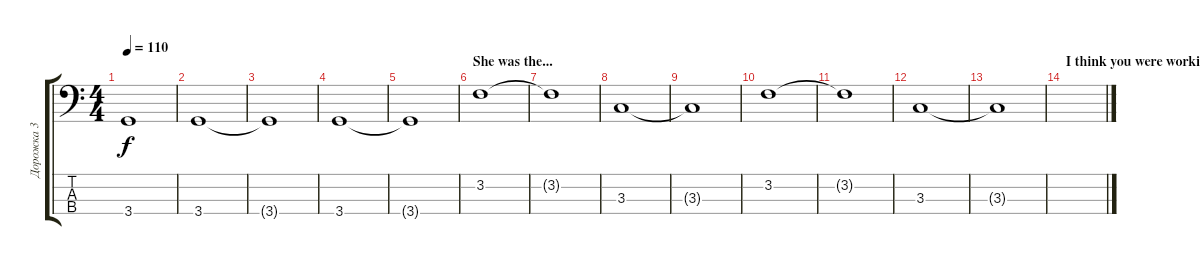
\track ("Дорожка 3" "Дорожка 3") {instrument electricbassfinger}
\staff {score tabs}
\tuning (G2 D2 A1 E1) {hide}
\ts (4 4)
\tempo 110
\clef f4
\ks c
3.4{t}.1{dy f} |
3.4.1 |
3.4{t}.1 |
3.4.1 |
3.4{t}.1 |
\section ("" "She was the...")
3.2.1 |
3.2{t}.1 |
3.3.1 |
3.3{t}.1 |
3.2.1 |
3.2{t}.1 |
3.3.1 |
3.3{t}.1 |
\section ("" "I think you were working...")
